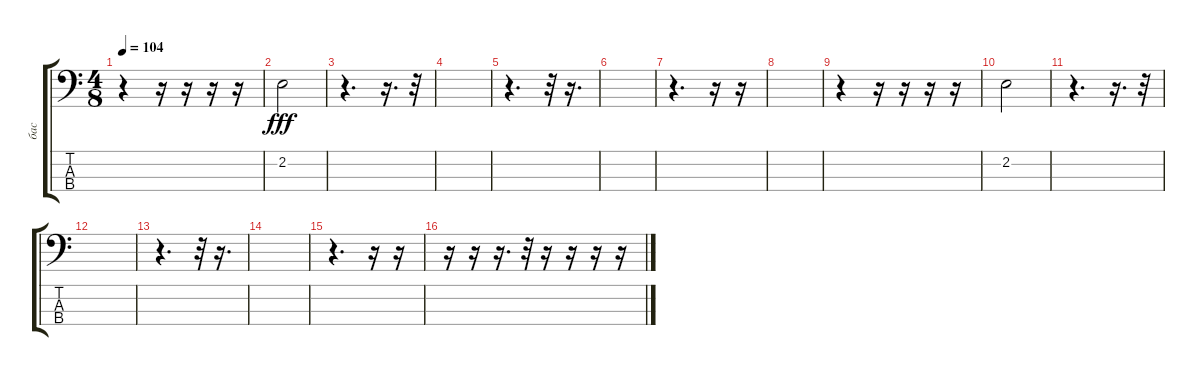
\track ("бас" "бас") {mute instrument electricbassfinger}
\staff {score tabs}
\tuning (G2 D2 A1 E1) {hide}
\ts (4 8)
\tempo 104
\clef f4
\ks c
r.4{dy fff} r.16 r.16 r.16 r.16 |
2.2.2 |
r.4{d} r.16{d} r.32 |
|
r.4{d} r.32 r.16{d} |
|
r.4{d} r.16 r.16 |
|
r.4 r.16 r.16 r.16 r.16 |
2.2.2 |
r.4{d} r.16{d} r.32 |
|
r.4{d} r.32 r.16{d} |
|
r.4{d} r.16 r.16 |
r.16 r.16 r.16{d} r.32 r.16 r.16 r.16 r.16
